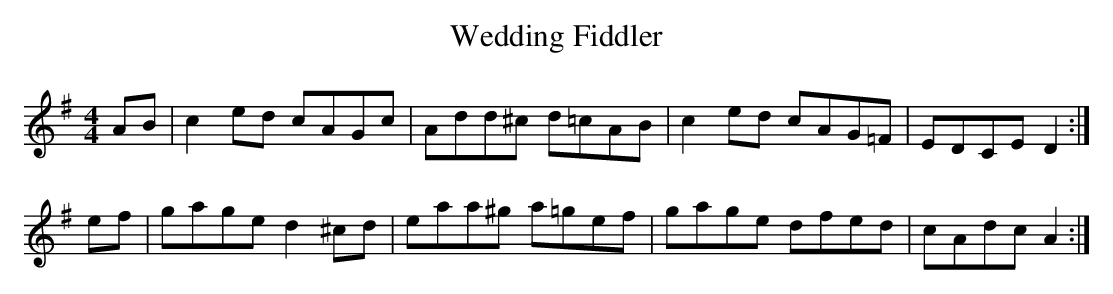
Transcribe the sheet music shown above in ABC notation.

X:1
T: Wedding Fiddler
M: 4/4
L: 1/8
K: Ador
AB|c2 ed cAGc|Add^c d=cAB|c2 ed cAG=F|EDCE D2 :|
ef|gage d2 ^cd|eaa^g a=gef|gage dfed|cAdc A2 :|
